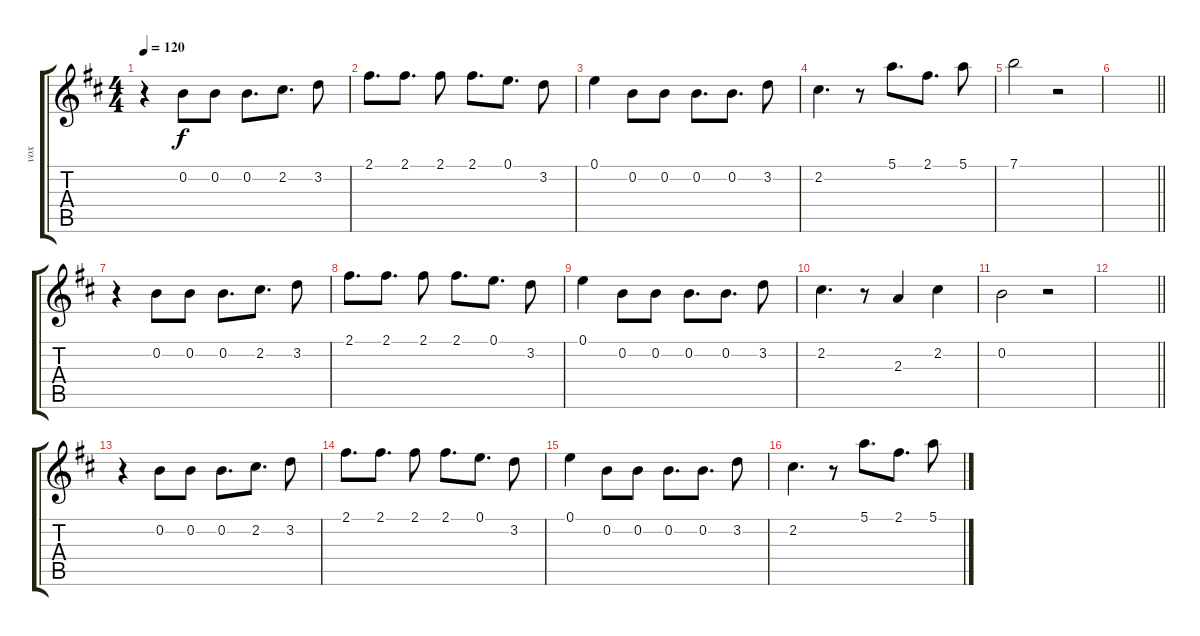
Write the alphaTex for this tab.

\track ("vox" "vox") {instrument acousticguitarsteel}
\staff {score tabs}
\tuning (E4 B3 G3 D3 A2 E2) {hide}
\ts (4 4)
\tempo 120
\clef g2
\ks bminor
r.4{dy f} 0.2.8 0.2.8 0.2.8{d} 2.2.8{d} 3.2.8 |
2.1.8{d} 2.1.8{d} 2.1.8 2.1.8{d} 0.1.8{d} 3.2.8 |
0.1.4 0.2.8 0.2.8 0.2.8{d} 0.2.8{d} 3.2.8 |
2.2.4{d} r.8 5.1.8{d} 2.1.8{d} 5.1.8 |
7.1.2 r.2 |
\barLineRight lightlight
|
r.4 0.2.8 0.2.8 0.2.8{d} 2.2.8{d} 3.2.8 |
2.1.8{d} 2.1.8{d} 2.1.8 2.1.8{d} 0.1.8{d} 3.2.8 |
0.1.4 0.2.8 0.2.8 0.2.8{d} 0.2.8{d} 3.2.8 |
2.2.4{d} r.8 2.3.4 2.2.4 |
0.2.2 r.2 |
\barLineRight lightlight
|
r.4 0.2.8 0.2.8 0.2.8{d} 2.2.8{d} 3.2.8 |
2.1.8{d} 2.1.8{d} 2.1.8 2.1.8{d} 0.1.8{d} 3.2.8 |
0.1.4 0.2.8 0.2.8 0.2.8{d} 0.2.8{d} 3.2.8 |
2.2.4{d} r.8 5.1.8{d} 2.1.8{d} 5.1.8
